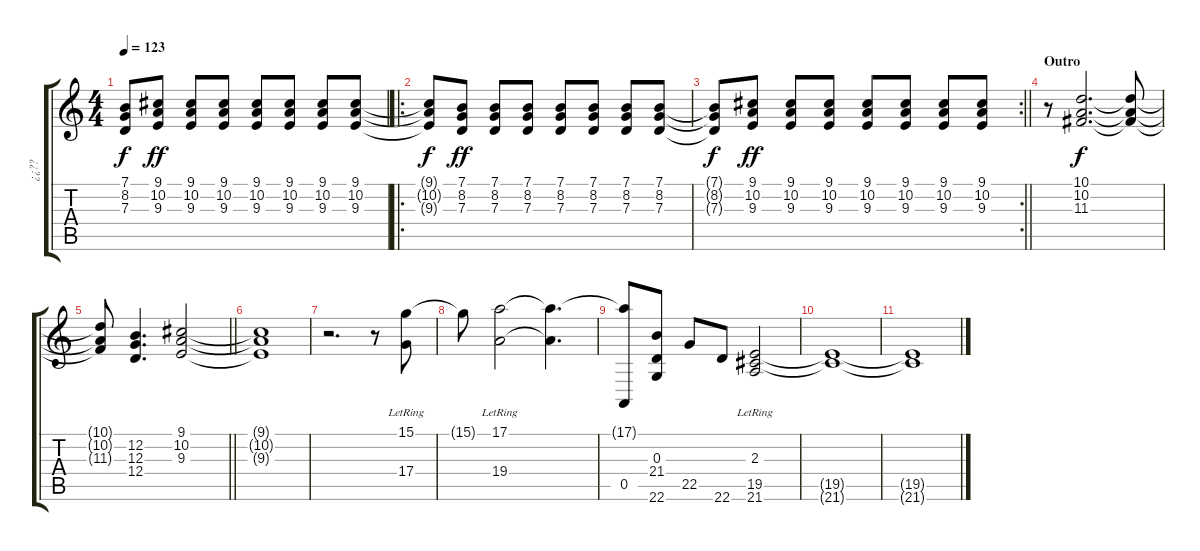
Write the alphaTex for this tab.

\track ("¿¿??" "¿¿??") {instrument acousticgrandpiano}
\staff {score tabs}
\tuning (E4 B3 G3 D3 A2 E2) {hide}
\ts (4 4)
\tempo 123
\clef g2
\ks c
(7.1{t} 8.2{t} 7.3{t}).8{dy f} (9.1 10.2 9.3).8{dy ff} (9.1 10.2 9.3).8 (9.1 10.2 9.3).8 (9.1 10.2 9.3).8 (9.1 10.2 9.3).8 (9.1 10.2 9.3).8 (9.1 10.2 9.3).8 |
\ro
(9.1{t} 10.2{t} 9.3{t}).8{dy f} (7.1 8.2 7.3).8{dy ff} (7.1 8.2 7.3).8 (7.1 8.2 7.3).8 (7.1 8.2 7.3).8 (7.1 8.2 7.3).8 (7.1 8.2 7.3).8 (7.1 8.2 7.3).8 |
\rc 2
\barLineRight lightlight
(7.1{t} 8.2{t} 7.3{t}).8{dy f} (9.1 10.2 9.3).8{dy ff} (9.1 10.2 9.3).8 (9.1 10.2 9.3).8 (9.1 10.2 9.3).8 (9.1 10.2 9.3).8 (9.1 10.2 9.3).8 (9.1 10.2 9.3).8 |
\section ("" "Outro")
r.8{volume 16} (10.1 10.2 11.3).2{d dy f} (10.1{t} 10.2{t} 11.3{t}).8 |
\barLineRight lightlight
(10.1{t} 10.2{t} 11.3{t}).8 (12.2 12.3 12.4).4{d} (9.1 10.2 9.3).2 |
(9.1{t} 10.2{t} 9.3{t}).1 |
r.2{d} r.8 (15.1{lr} 17.4).8 |
15.1{t}.8 (17.1{lr} 19.4).2 (17.1{t} 19.4{t}).4{d} |
(17.1{t} 0.5).8 (0.3 21.4 22.6).8 22.5.8 22.6.8 (2.3 19.5 21.6{lr}).2 |
(19.5{t} 21.6{t}).1 |
(19.5{t} 21.6{t}).1
